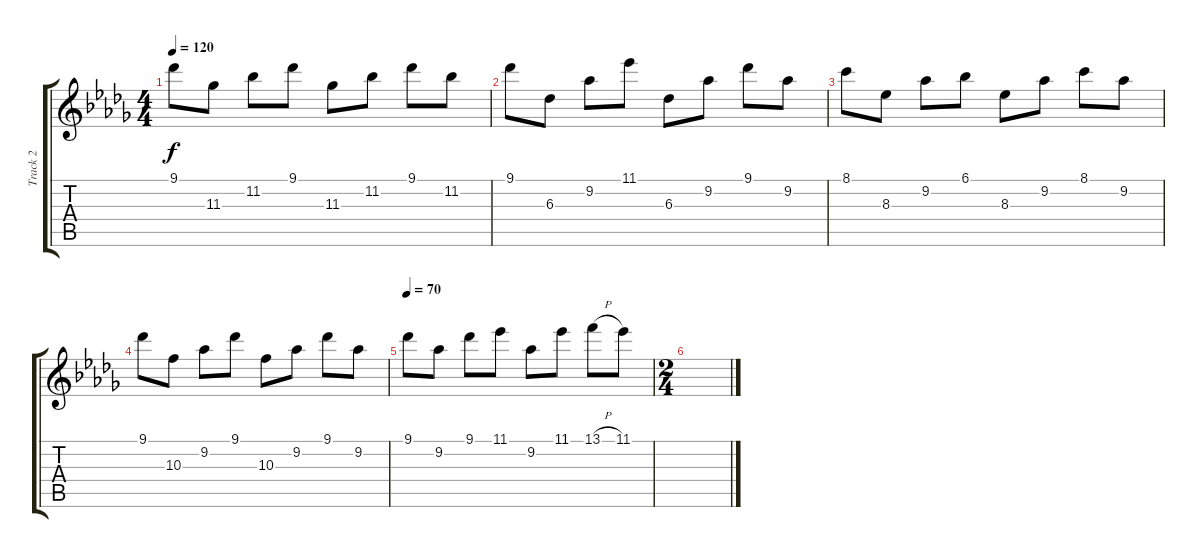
\track ("Track 2" "Track 2") {instrument distortionguitar}
\staff {score tabs}
\tuning (E4 B3 G3 D3 A2 E2) {hide}
\ts (4 4)
\tempo 120
\clef g2
\ks bbminor
9.1.8{dy f} 11.3.8 11.2.8 9.1.8 11.3.8 11.2.8 9.1.8 11.2.8 |
9.1.8 6.3.8 9.2.8 11.1.8 6.3.8 9.2.8 9.1.8 9.2.8 |
8.1.8 8.3.8 9.2.8 6.1.8 8.3.8 9.2.8 8.1.8 9.2.8 |
9.1.8 10.3.8 9.2.8 9.1.8 10.3.8 9.2.8 9.1.8 9.2.8 |
\tempo 70
9.1.8 9.2.8 9.1.8 11.1.8 9.2.8 11.1.8 13.1{h}.8 11.1.8 |
\ts (2 4)
